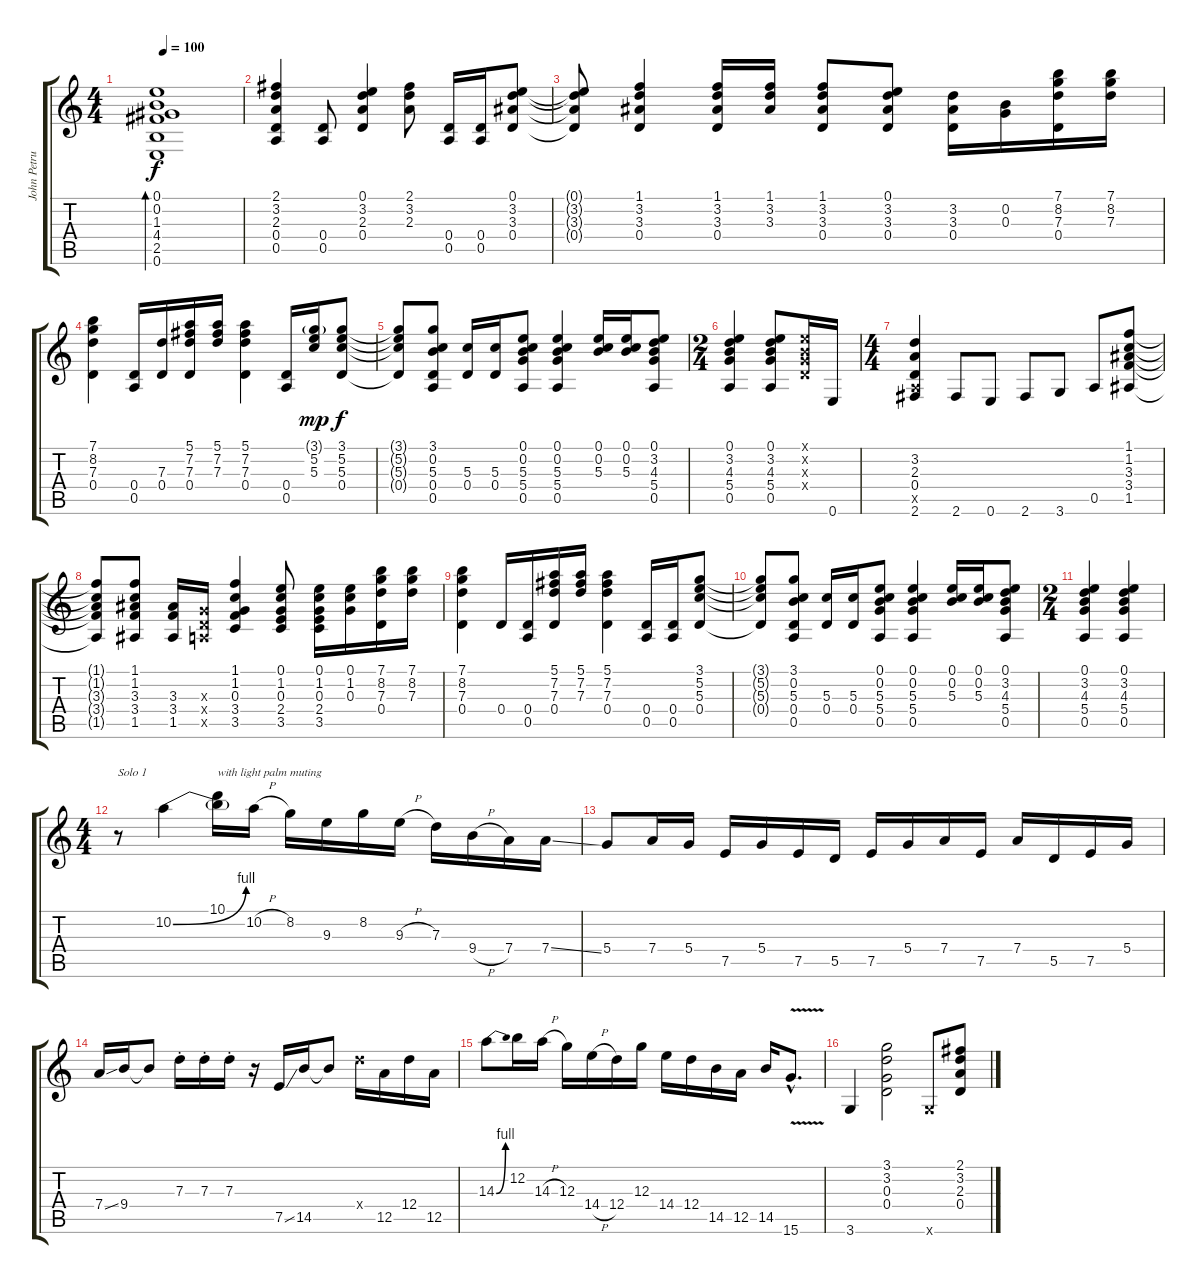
\track ("John Petrucci" "John Petru") {instrument electricguitarclean}
\staff {score tabs}
\tuning (E4 B3 G3 D3 A2 E2) {hide}
\ts (4 4)
\tempo 100
\clef g2
\ks c
(0.1 0.2 1.3 4.4 2.5 0.6).1{bd 60 dy f} |
(2.1 3.2 2.3 0.4 0.5).4{instrument acousticguitarsteel} (0.4 0.5).8 (0.1 3.2 2.3 0.4).4 (2.1 3.2 2.3).8 (0.4 0.5).16 (0.4 0.5).16 (0.1 3.2 3.3 0.4).8 |
(0.1{t} 3.2{t} 3.3{t} 0.4{t}).8 (1.1 3.2 3.3 0.4).4 (1.1 3.2 3.3 0.4).16 (1.1 3.2 3.3).16 (1.1 3.2 3.3 0.4).8 (0.1 3.2 3.3 0.4).8 (3.2 3.3 0.4).16 (0.2 0.3).16 (7.1 8.2 7.3 0.4).16 (7.1 8.2 7.3).16 |
(7.1 8.2 7.3 0.4).4 (0.4 0.5).16 (7.3 0.4).16 (5.1 7.2 7.3 0.4).16 (5.1 7.2 7.3).16 (5.1 7.2 7.3 0.4).4 (0.4 0.5).16 (3.1{g} 5.2 5.3).16{dy mp} (3.1 5.2 5.3 0.4).8{dy f} |
(3.1{t} 5.2{t} 5.3{t} 0.4{t}).8 (3.1 0.2 5.3 0.4 0.5).8 (5.3 0.4).16 (5.3 0.4).16 (0.1 0.2 5.3 5.4 0.5).8 (0.1 0.2 5.3 5.4 0.5).4 (0.1 0.2 5.3).16 (0.1 0.2 5.3).16 (0.1 3.2 4.3 5.4 0.5).8 |
\ts (2 4)
(0.1 3.2 4.3 5.4 0.5).4 (0.1 3.2 4.3 5.4 0.5).8 (0.1{x} 0.2{x} 0.3{x} 0.4{x}).16 0.6.16 |
\ts (4 4)
(3.2 2.3 0.4 0.5{x} 2.6).4 2.6.8 0.6.8 2.6.8 3.6.8 0.5.8 (1.1 1.2 3.3 3.4 1.5).8 |
(1.1{t} 1.2{t} 3.3{t} 3.4{t} 1.5{t}).8 (1.1 1.2 3.3 3.4 1.5).8 (3.3 3.4 1.5).16 (0.3{x} 0.4{x} 0.5{x}).16 (1.1 1.2 0.3 3.4 3.5).4 (0.1 1.2 0.3 2.4 3.5).8 (0.1 1.2 0.3 2.4 3.5).16 (0.1 1.2 0.3).16 (7.1 8.2 7.3 0.4).16{instrument electricguitarclean} (7.1 8.2 7.3).16 |
(7.1 8.2 7.3 0.4).4 0.4.16 (0.4 0.5).16 (5.1 7.2 7.3 0.4).16 (5.1 7.2 7.3).16 (5.1 7.2 7.3 0.4).4 (0.4 0.5).16 (0.4 0.5).16 (3.1 5.2 5.3 0.4).8 |
(3.1{t} 5.2{t} 5.3{t} 0.4{t}).8 (3.1 0.2 5.3 0.4 0.5).8 (5.3 0.4).16 (5.3 0.4).16 (0.1 0.2 5.3 5.4 0.5).8 (0.1 0.2 5.3 5.4 0.5).4 (0.1 0.2 5.3).16 (0.1 0.2 5.3).16 (0.1 3.2 4.3 5.4 0.5).8 |
\ts (2 4)
(0.1 3.2 4.3 5.4 0.5).4 (0.1 3.2 4.3 5.4 0.5).4 |
\ts (4 4)
r.8{txt "Solo 1"} 10.2{be (bend 0 0 60 4)}.4 (10.1 10.2{t}).16{txt "with light palm muting"} 10.2{h}.16 8.2.16 9.3.16 8.2.16 9.3{h}.16 7.3.16 9.4{h}.16 7.4.16 7.4{ss}.16 |
5.4.8 7.4.16 5.4.16 7.5.16 5.4.16 7.5.16 5.5.16 7.5.16 5.4.16 7.4.16 7.5.16 7.4.16 5.5.16 7.5.16 5.4.16 |
7.4{ss}.16 9.4.16 9.4{t}.8 7.3{st}.16 7.3{st}.16 7.3{st}.16 r.16 7.5{ss}.16 14.5.16 14.5{t}.8 12.4{x}.16 12.5.16 12.4.16 12.5.16 |
14.3{be (bend 0 0 60 4)}.8 12.2.16 14.3{h}.16 12.3.16 14.4{h}.16 12.4.16 12.3.16 14.4.16 12.4.16 14.5.16 12.5.16 14.5.16 15.6{v hac}.8{d} |
3.6.4{instrument electricguitarclean} (3.1 3.2 0.3 0.4).2 3.6{x}.8 (2.1 3.2 2.3 0.4).8
